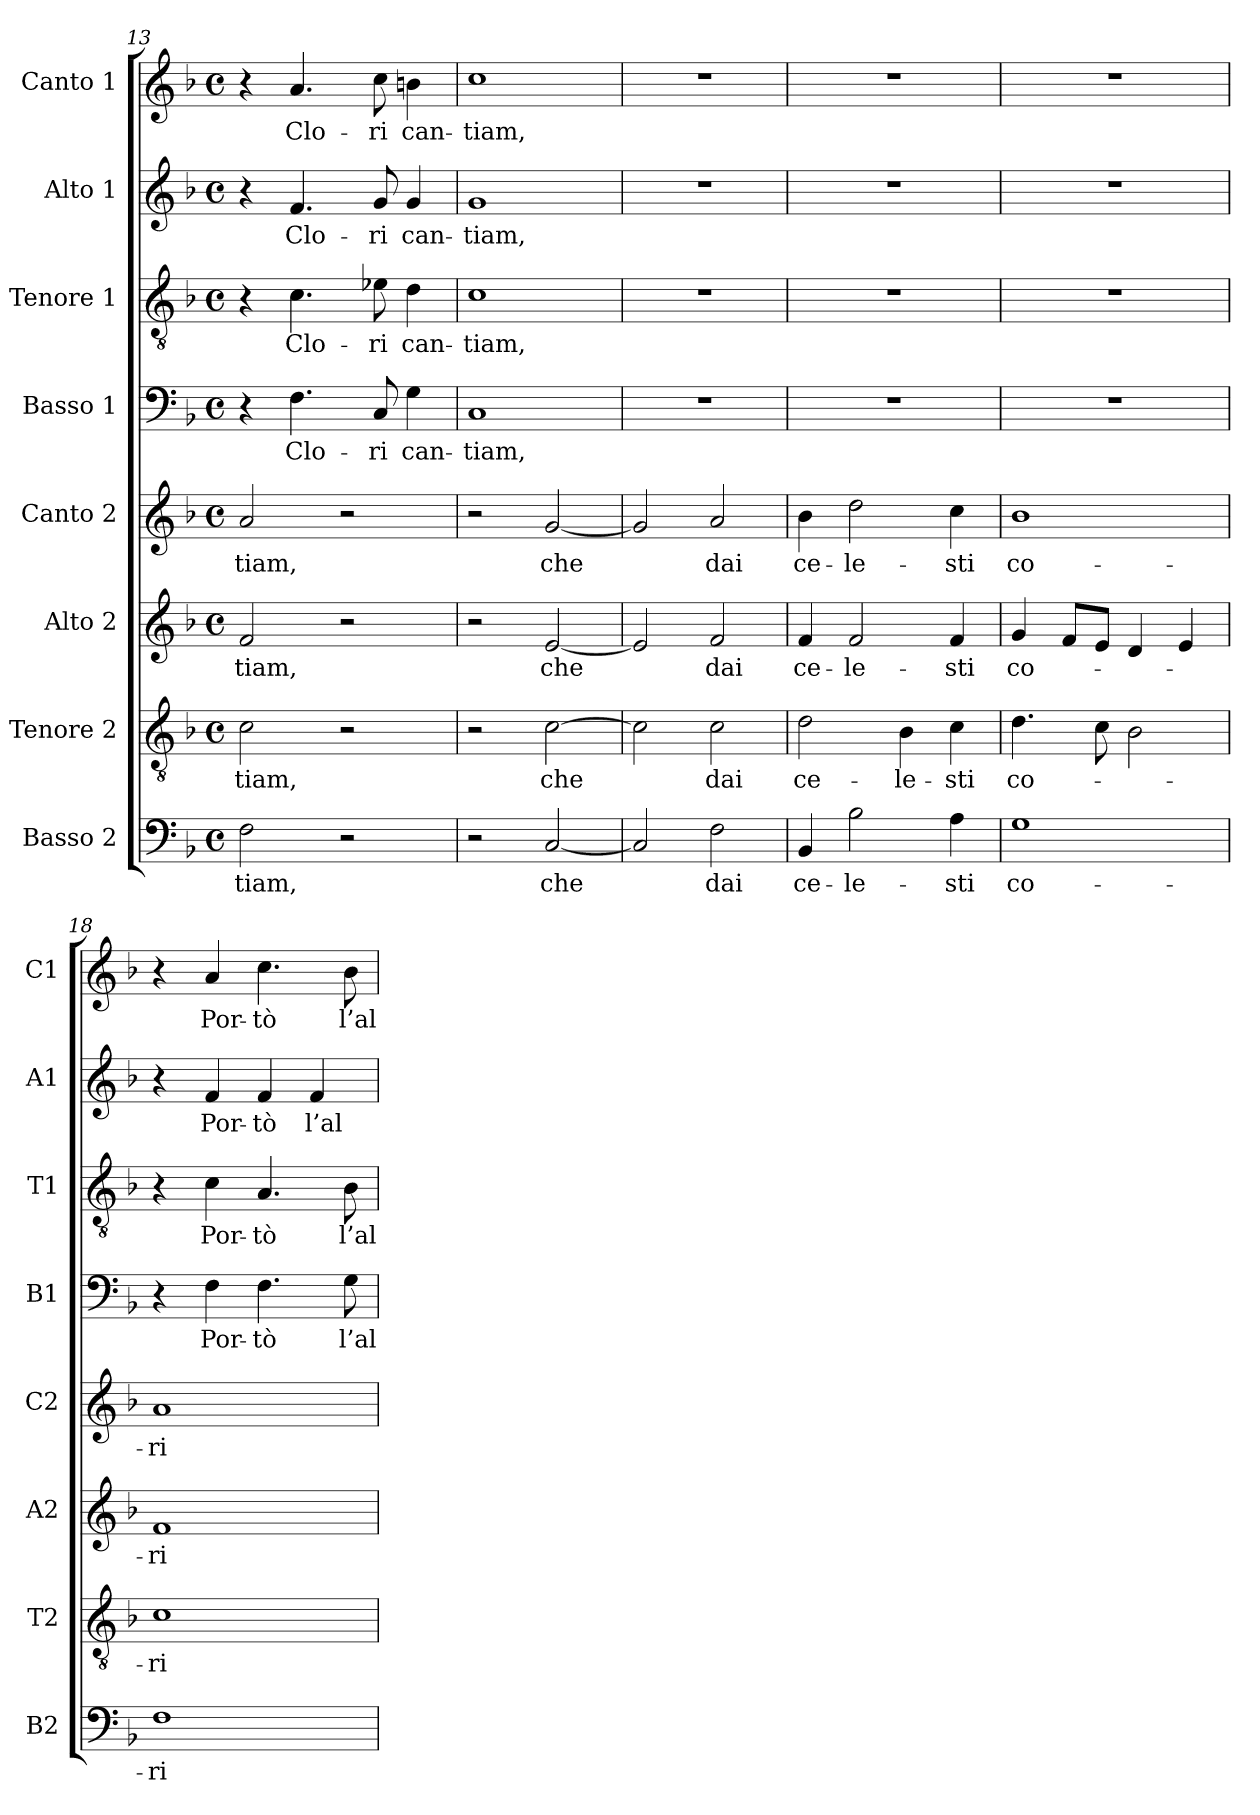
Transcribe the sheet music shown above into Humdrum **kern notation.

**kern	**text	**kern	**text	**kern	**text	**kern	**text	**kern	**text	**kern	**text	**kern	**text	**kern	**text
*part8	*part8	*part7	*part7	*part6	*part6	*part5	*part5	*part4	*part4	*part3	*part3	*part2	*part2	*part1	*part1
*staff8	*staff8	*staff7	*staff7	*staff6	*staff6	*staff5	*staff5	*staff4	*staff4	*staff3	*staff3	*staff2	*staff2	*staff1	*staff1
*I"Basso 2	*	*I"Tenore 2	*	*I"Alto 2	*	*I"Canto 2	*	*I"Basso 1	*	*I"Tenore 1	*	*I"Alto 1	*	*I"Canto 1	*
*I'B2	*	*I'T2	*	*I'A2	*	*I'C2	*	*I'B1	*	*I'T1	*	*I'A1	*	*I'C1	*
*clefF4	*	*clefGv2	*	*clefG2	*	*clefG2	*	*clefF4	*	*clefGv2	*	*clefG2	*	*clefG2	*
*k[b-]	*	*k[b-]	*	*k[b-]	*	*k[b-]	*	*k[b-]	*	*k[b-]	*	*k[b-]	*	*k[b-]	*
*F:	*	*F:	*	*F:	*	*F:	*	*F:	*	*F:	*	*F:	*	*F:	*
*M4/4	*	*M4/4	*	*M4/4	*	*M4/4	*	*M4/4	*	*M4/4	*	*M4/4	*	*M4/4	*
*met(c)	*	*met(c)	*	*met(c)	*	*met(c)	*	*met(c)	*	*met(c)	*	*met(c)	*	*met(c)	*
=13	=13	=13	=13	=13	=13	=13	=13	=13	=13	=13	=13	=13	=13	=13	=13
2F	-tiam,	2c	-tiam,	2f	-tiam,	2a	-tiam,	4r	.	4r	.	4r	.	4r	.
.	.	.	.	.	.	.	.	4.F	Clo-	4.c	Clo-	4.f	Clo-	4.a	Clo-
2r	.	2r	.	2r	.	2r	.	.	.	.	.	.	.	.	.
.	.	.	.	.	.	.	.	8C	-ri	8e-X	-ri	8g	-ri	8cc	-ri
.	.	.	.	.	.	.	.	4G	can-	4d	can-	4g	can-	4bn	can-
!!LO:PB:g=z
=14	=14	=14	=14	=14	=14	=14	=14	=14	=14	=14	=14	=14	=14	=14	=14
2r	.	2r	.	2r	.	2r	.	1C	-tiam,	1c	-tiam,	1g	-tiam,	1cc	-tiam,
[2C	-che	[2c	-che	[2e	-che	[2g	-che	.	.	.	.	.	.	.	.
=15	=15	=15	=15	=15	=15	=15	=15	=15	=15	=15	=15	=15	=15	=15	=15
2C]	.	2c]	.	2e]	.	2g]	.	1r	.	1r	.	1r	.	1r	.
2F	-dai	2c	-dai	2f	-dai	2a	-dai	.	.	.	.	.	.	.	.
=16	=16	=16	=16	=16	=16	=16	=16	=16	=16	=16	=16	=16	=16	=16	=16
4BB-	ce-	2d	ce-	4f	ce-	4b-	ce-	1r	.	1r	.	1r	.	1r	.
2B-	le-	.	.	2f	le-	2dd	le-	.	.	.	.	.	.	.	.
.	.	4B-	le-	.	.	.	.	.	.	.	.	.	.	.	.
4A	-sti	4c	-sti	4f	-sti	4cc	-sti	.	.	.	.	.	.	.	.
=17	=17	=17	=17	=17	=17	=17	=17	=17	=17	=17	=17	=17	=17	=17	=17
1G	co-	4.d	co-	4g	co-	1b-	co-	1r	.	1r	.	1r	.	1r	.
.	.	.	.	8fL	.	.	.	.	.	.	.	.	.	.	.
.	.	8c	.	8eJ	.	.	.	.	.	.	.	.	.	.	.
.	.	2B-	.	4d	.	.	.	.	.	.	.	.	.	.	.
.	.	.	.	4e	.	.	.	.	.	.	.	.	.	.	.
=18	=18	=18	=18	=18	=18	=18	=18	=18	=18	=18	=18	=18	=18	=18	=18
1F	-ri	1c	-ri	1f	-ri	1a	-ri	4r	.	4r	.	4r	.	4r	.
.	.	.	.	.	.	.	.	4F	Por-	4c	Por-	4f	Por-	4a	Por-
.	.	.	.	.	.	.	.	4.F	-tò	4.A	-tò	4f	-tò	4.cc	-tò
.	.	.	.	.	.	.	.	.	.	.	.	4f	l’al-	.	.
.	.	.	.	.	.	.	.	8G	l’al-	8B-	l’al-	.	.	8b-	l’al-
=	=	=	=	=	=	=	=	=	=	=	=	=	=	=	=
*-	*-	*-	*-	*-	*-	*-	*-	*-	*-	*-	*-	*-	*-	*-	*-
